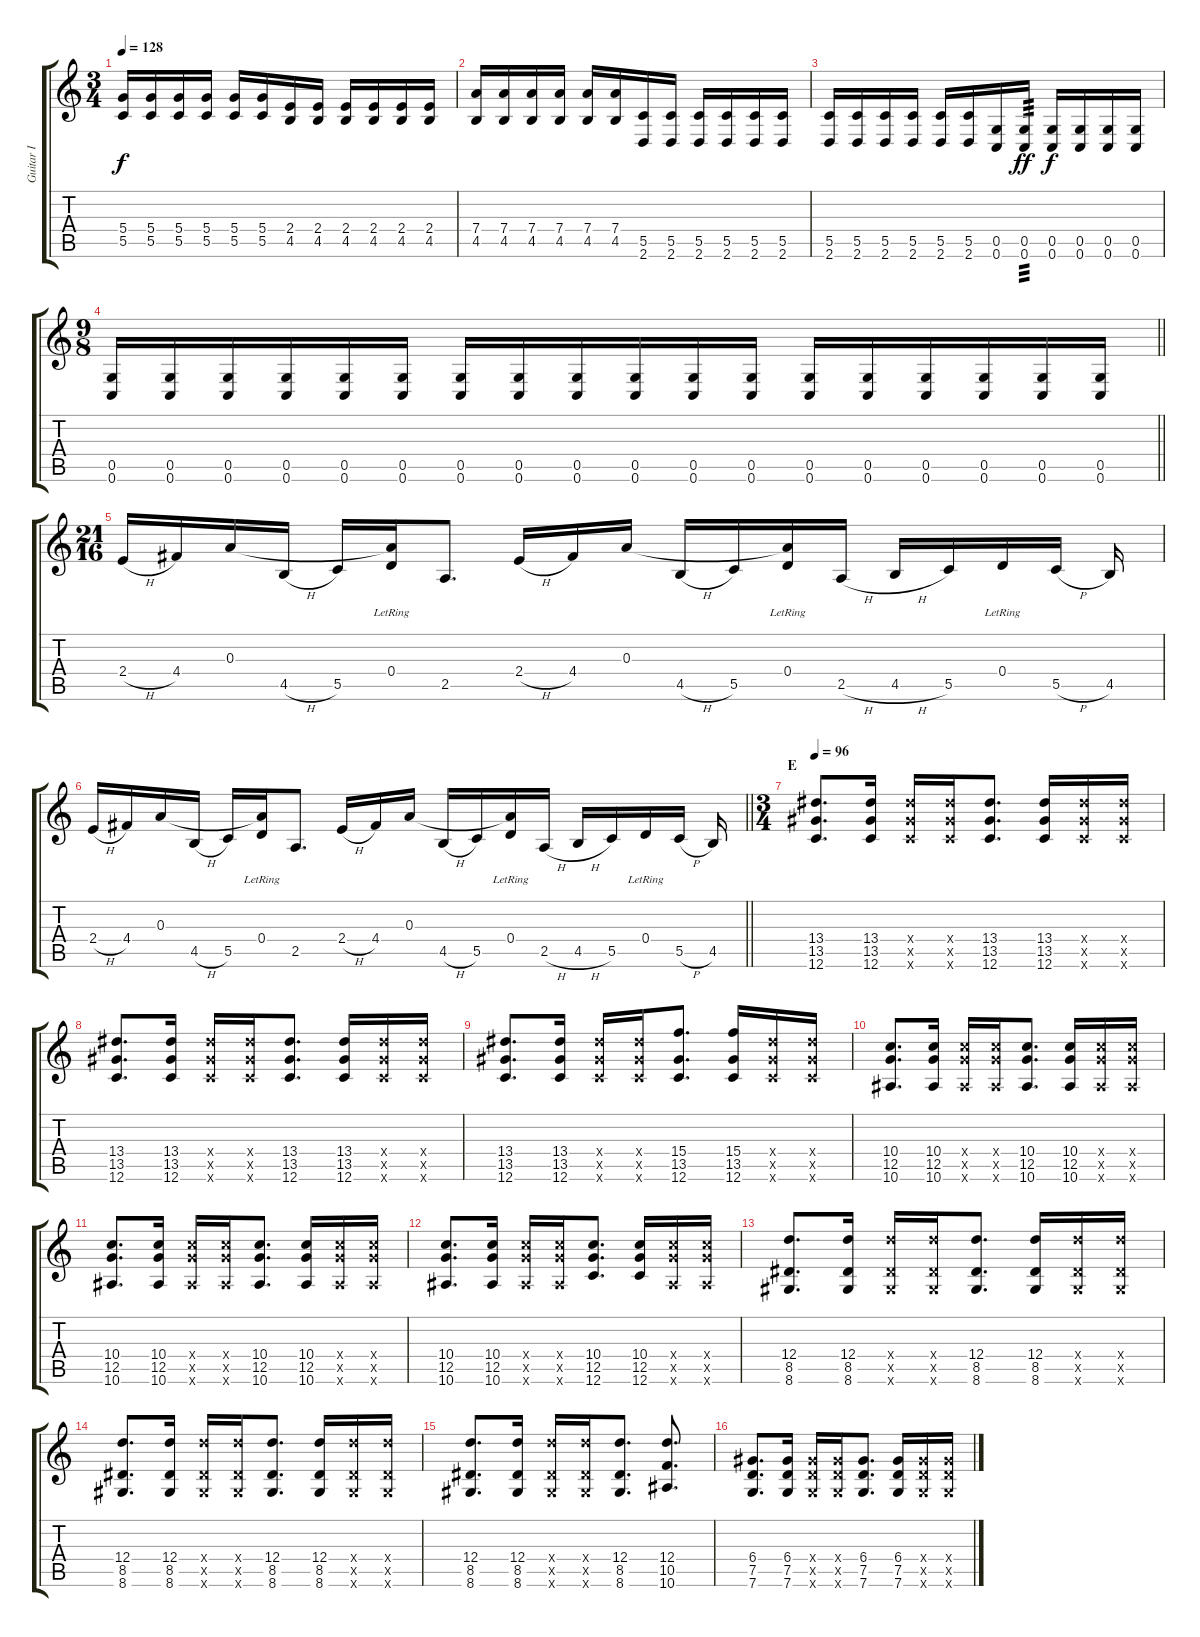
\track ("Guitar I" "Guitar I") {instrument overdrivenguitar}
\staff {score tabs}
\tuning (G4 E4 A3 D3 G2 C2) {hide}
\ts (3 4)
\tempo 128
\clef g2
\ks c
(5.4 5.5).16{dy f} (5.4 5.5).16 (5.4 5.5).16 (5.4 5.5).16 (5.4 5.5).16 (5.4 5.5).16 (2.4 4.5).16 (2.4 4.5).16 (2.4 4.5).16 (2.4 4.5).16 (2.4 4.5).16 (2.4 4.5).16 |
(7.4 4.5).16 (7.4 4.5).16 (7.4 4.5).16 (7.4 4.5).16 (7.4 4.5).16 (7.4 4.5).16 (5.5 2.6).16 (5.5 2.6).16 (5.5 2.6).16 (5.5 2.6).16 (5.5 2.6).16 (5.5 2.6).16 |
(5.5 2.6).16 (5.5 2.6).16 (5.5 2.6).16 (5.5 2.6).16 (5.5 2.6).16 (5.5 2.6).16 (0.5 0.6).16 (0.5 0.6).16{tp 3 dy ff} (0.5 0.6).16{dy f} (0.5 0.6).16 (0.5 0.6).16 (0.5 0.6).16 |
\ts (9 8)
\barLineRight lightlight
(0.5 0.6).16 (0.5 0.6).16 (0.5 0.6).16 (0.5 0.6).16 (0.5 0.6).16 (0.5 0.6).16 (0.5 0.6).16 (0.5 0.6).16 (0.5 0.6).16 (0.5 0.6).16 (0.5 0.6).16 (0.5 0.6).16 (0.5 0.6).16 (0.5 0.6).16 (0.5 0.6).16 (0.5 0.6).16 (0.5 0.6).16 (0.5 0.6).16 |
\ts (21 16)
2.4{h}.16 4.4.16 0.3.16 4.5{h}.16 5.5.16 (0.3{t} 0.4{lr}).16 2.5.8{d} 2.4{h}.16 4.4.16 0.3.16 4.5{h}.16 5.5.16 (0.3{t} 0.4{lr}).16 2.5{h}.16 4.5{h}.16 5.5.16 0.4{lr}.16 5.5{h}.16 4.5.16 |
\barLineRight lightlight
2.4{h}.16 4.4.16 0.3.16 4.5{h}.16 5.5.16 (0.3{t} 0.4{lr}).16 2.5.8{d} 2.4{h}.16 4.4.16 0.3.16 4.5{h}.16 5.5.16 (0.3{t} 0.4{lr}).16 2.5{h}.16 4.5{h}.16 5.5.16 0.4{lr}.16 5.5{h}.16 4.5.16 |
\ts (3 4)
\section ("" "E")
\tempo 96
(13.4 13.5 12.6).8{d} (13.4 13.5 12.6).16 (13.4{x} 13.5{x} 12.6{x}).16 (13.4{x} 13.5{x} 12.6{x}).16 (13.4 13.5 12.6).8{d} (13.4 13.5 12.6).16 (13.4{x} 13.5{x} 12.6{x}).16 (13.4{x} 13.5{x} 12.6{x}).16 |
(13.4 13.5 12.6).8{d} (13.4 13.5 12.6).16 (13.4{x} 13.5{x} 12.6{x}).16 (13.4{x} 13.5{x} 12.6{x}).16 (13.4 13.5 12.6).8{d} (13.4 13.5 12.6).16 (13.4{x} 13.5{x} 12.6{x}).16 (13.4{x} 13.5{x} 12.6{x}).16 |
(13.4 13.5 12.6).8{d} (13.4 13.5 12.6).16 (13.4{x} 13.5{x} 12.6{x}).16 (13.4{x} 13.5{x} 12.6{x}).16 (15.4 13.5 12.6).8{d} (15.4 13.5 12.6).16 (13.4{x} 13.5{x} 12.6{x}).16 (13.4{x} 13.5{x} 12.6{x}).16 |
(10.4 12.5 10.6).8{d} (10.4 12.5 10.6).16 (10.4{x} 12.5{x} 10.6{x}).16 (10.4{x} 12.5{x} 10.6{x}).16 (10.4 12.5 10.6).8{d} (10.4 12.5 10.6).16 (10.4{x} 12.5{x} 10.6{x}).16 (10.4{x} 12.5{x} 10.6{x}).16 |
(10.4 12.5 10.6).8{d} (10.4 12.5 10.6).16 (10.4{x} 12.5{x} 10.6{x}).16 (10.4{x} 12.5{x} 10.6{x}).16 (10.4 12.5 10.6).8{d} (10.4 12.5 10.6).16 (10.4{x} 12.5{x} 10.6{x}).16 (10.4{x} 12.5{x} 10.6{x}).16 |
(10.4 12.5 10.6).8{d} (10.4 12.5 10.6).16 (10.4{x} 12.5{x} 10.6{x}).16 (10.4{x} 12.5{x} 10.6{x}).16 (10.4 12.5 12.6).8{d} (10.4 12.5 12.6).16 (10.4{x} 12.5{x} 10.6{x}).16 (10.4{x} 12.5{x} 10.6{x}).16 |
(12.4 8.5 8.6).8{d} (12.4 8.5 8.6).16 (12.4{x} 8.5{x} 8.6{x}).16 (12.4{x} 8.5{x} 8.6{x}).16 (12.4 8.5 8.6).8{d} (12.4 8.5 8.6).16 (12.4{x} 8.5{x} 8.6{x}).16 (12.4{x} 8.5{x} 8.6{x}).16 |
(12.4 8.5 8.6).8{d} (12.4 8.5 8.6).16 (12.4{x} 8.5{x} 8.6{x}).16 (12.4{x} 8.5{x} 8.6{x}).16 (12.4 8.5 8.6).8{d} (12.4 8.5 8.6).16 (12.4{x} 8.5{x} 8.6{x}).16 (12.4{x} 8.5{x} 8.6{x}).16 |
(12.4 8.5 8.6).8{d} (12.4 8.5 8.6).16 (12.4{x} 8.5{x} 8.6{x}).16 (12.4{x} 8.5{x} 8.6{x}).16 (12.4 8.5 8.6).8{d} (12.4 10.5 10.6).8{d} |
(6.4 7.5 7.6).8{d} (6.4 7.5 7.6).16 (6.4{x} 7.5{x} 7.6{x}).16 (6.4{x} 7.5{x} 7.6{x}).16 (6.4 7.5 7.6).8{d} (6.4 7.5 7.6).16 (6.4{x} 7.5{x} 7.6{x}).16 (6.4{x} 7.5{x} 7.6{x}).16
